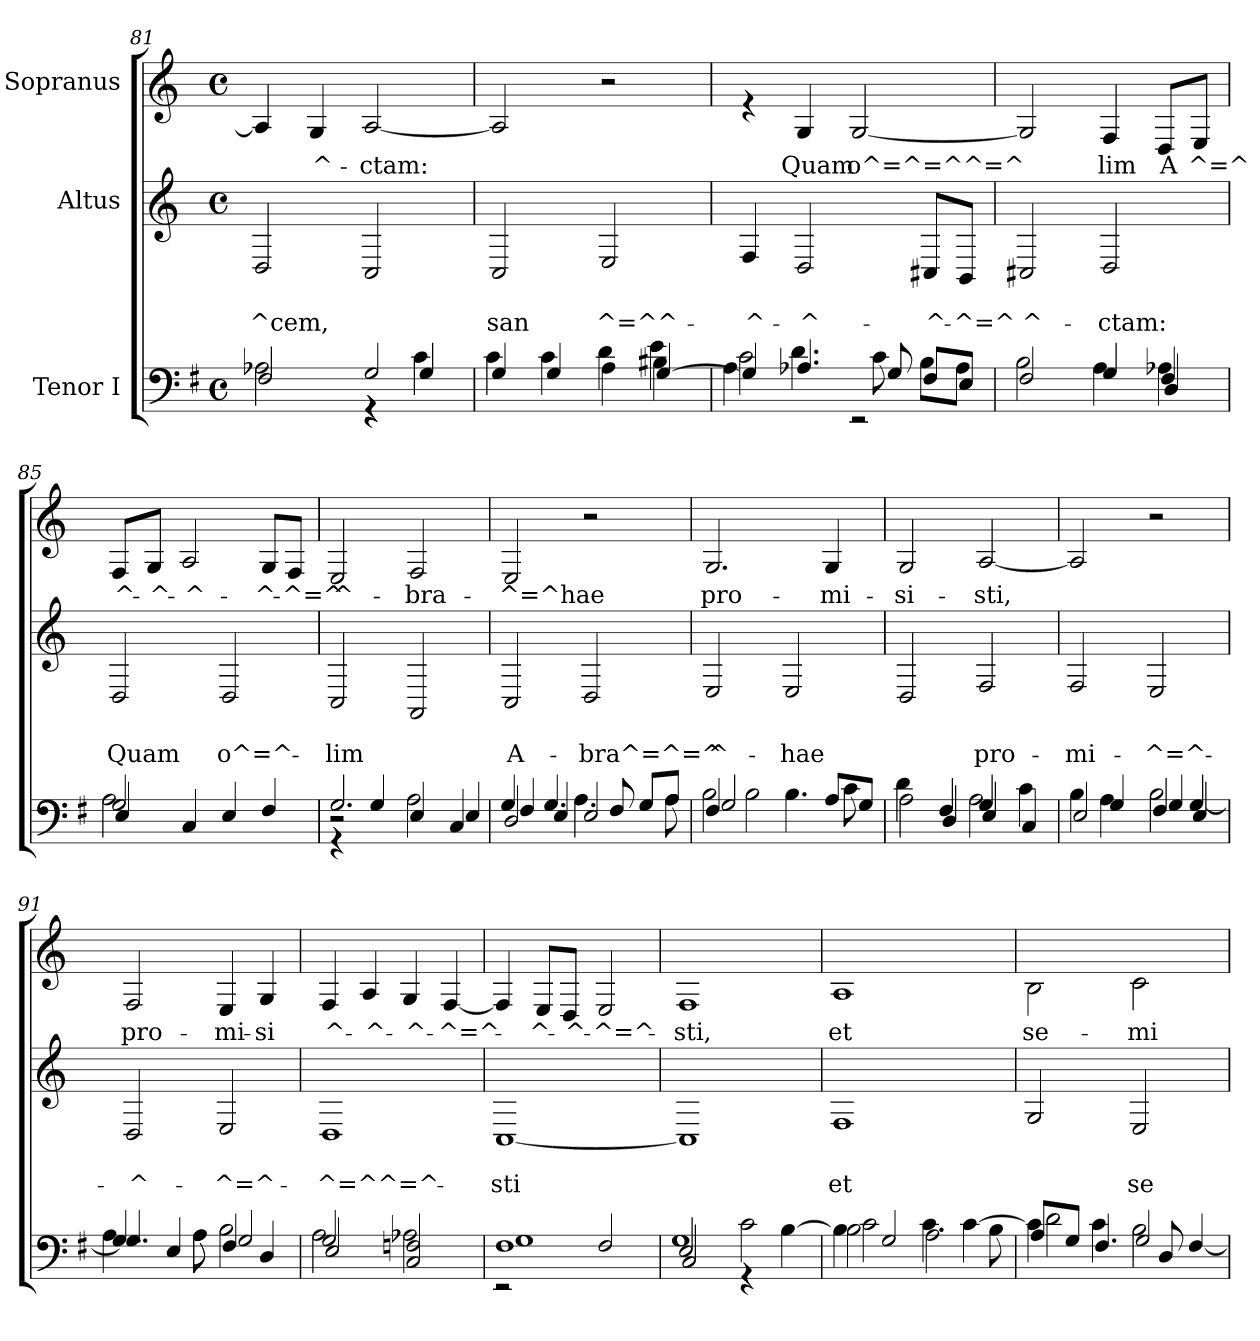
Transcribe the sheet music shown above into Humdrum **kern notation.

**kern	**kern	**text	**text	**kern	**text
*part3	*part2	*part2	*part2	*part1	*part1
*staff3	*staff2	*staff2	*staff2	*staff1	*staff1
*I"Tenor I	*I"Altus	*	*	*I"Sopranus	*
*clefF4	*clefG2	*	*	*clefG2	*
*ITrd4c7	*ITrd-7c-12	*	*	*ITrd-7c-12	*
*k[]	*k[]	*	*	*k[]	*
*C:	*C:	*	*	*C:	*
*M4/4	*M4/4	*	*	*M4/4	*
*met(c)	*met(c)	*	*	*met(c)	*
=81	=81	=81	=81	=81	=81
*^	*	*	*	*	*
*	*^	*	*	*	*	*
!	!	!	!	!	!LO:LY:b	!	!
2D-X\	2BB/	2ryy	2d/	.	-^cem,	4a/]	.
!	!	!	!	!	!	!	!LO:LY:b
.	.	.	.	.	.	4g/	-^-
!	!	!	!	!	!	!	!LO:LY:b
2C/	4rGG	4rGG	2c/	.	.	[<2a/	-ctam:
.	4C/	4F\	.	.	.	.	.
=82	=82	=82	=82	=82	=82	=82	=82
!	!	!	!	!	!LO:LY:b	!	!
2.ryy	4C/	4F\	2c/	.	san	2a/]	.
.	4C/	4F\	.	.	.	.	.
!	!	!	!	!	!LO:LY:b	!	!
.	4D\	4G\	2e/	.	^=^^-	2r	.
[<4C/	4E#X\	4A\	.	.	.	.	.
!!LO:LB:g=z
=83	=83	=83	=83	=83	=83	=83	=83
!	!	!	!	!	!LO:LY:b	!	!
4C/]	2F\	4D\	4f/	.	-^-	4re	.
!	!	!	!	!	!LO:LY:b	!	!LO:LY:b
4.D-X/	.	4.G\	2d/	.	-^-	4g/	Quam
!	!	!	!	!	!	!	!LO:LY:b
.	2rEE	.	.	.	.	[<2g/	o^=^=^^=^
8C/	.	8F\	.	.	.	.	.
!	!	!	!	!	!LO:LY:b	!	!
8BB/L	.	8E\L	8c#X/L	.	-^-	.	.
!	!	!	!	!	!LO:LY:b	!	!
8AA/J	.	8D-\J	8B/J	.	-^=^	.	.
=84	=84	=84	=84	=84	=84	=84	=84
!	!	!	!	!	!LO:LY:b	!	!
2BB/	2.ryy	2E\	2c#X/	.	^-	2g/]	.
!	!	!	!	!	!LO:LY:b	!	!LO:LY:b
4C/	.	4D\	2d/	.	-ctam:	4f/	lim
!	!	!	!	!	!	!	!LO:LY:b
4D-X\	4BB/	4GG/	.	.	.	8d/L	A
!	!	!	!	!	!	!	!LO:LY:b
.	.	.	.	.	.	8e/J	^=^
=85	=85	=85	=85	=85	=85	=85	=85
!	!	!	!	!	!LO:LY:b	!	!LO:LY:b
2C/	4AA/	2D\	2d/	.	Quam	8f/L	^-
!	!	!	!	!	!	!	!LO:LY:b
.	.	.	.	.	.	8g/J	-^-
!	!	!	!	!	!	!	!LO:LY:b
.	4FF/	.	.	.	.	2a/	-^-
!	!	!	!	!	!LO:LY:b	!	!
2ryy	4AA/	2ryy	2d/	.	o^=^-	.	.
!	!	!	!	!	!	!	!LO:LY:b
.	4BB/	.	.	.	.	8g/L	-^-
!	!	!	!	!	!	!	!LO:LY:b
.	.	.	.	.	.	8f/J	-^=^
=86	=86	=86	=86	=86	=86	=86	=86
!	!	!	!	!	!LO:LY:b	!	!LO:LY:b
4rGG	2.C/	2r	2c/	.	-lim	2e/	^-
4C/	.	.	.	.	.	.	.
!	!	!	!	!	!	!	!LO:LY:b
4AA/	.	2D\	2A/	.	.	2f/	-bra-
4FF/	4AA/	.	.	.	.	.	.
!!LO:LB:g=z
=87	=87	=87	=87	=87	=87	=87	=87
!	!	!	!	!	!LO:LY:b	!	!LO:LY:b
2GG/	4BB/	4C/	2c/	.	A-	2e/	-^=^hae
.	4.C/	4AA/	.	.	.	.	.
!	!	!	!	!	!LO:LY:b	!	!
2AA/	.	4.D\	2d/	.	-bra^=^=^	2r	.
.	8BB/	.	.	.	.	.	.
.	8C/L	.	.	.	.	.	.
.	8D/J	8D\	.	.	.	.	.
=88	=88	=88	=88	=88	=88	=88	=88
!	!	!	!	!	!LO:LY:b	!	!LO:LY:b
4BB/	2E\	2C/	2e/	.	^-	2.g/	pro-
2E\	.	.	.	.	.	.	.
!	!	!	!	!	!LO:LY:b	!	!
.	2ryy	4.E\	2e/	.	-hae	.	.
!	!	!	!	!	!	!	!LO:LY:b
8D/L	.	.	.	.	.	4g/	-mi-
8C/J	.	8F\	.	.	.	.	.
=89	=89	=89	=89	=89	=89	=89	=89
!	!	!	!	!	!	!	!LO:LY:b
2D\	4ryy	4G\	2d/	.	.	2g/	-si-
.	4BB/	4GG/	.	.	.	.	.
!	!	!	!	!	!LO:LY:b	!	!LO:LY:b
4C/	4AA/	2D\	2f/	.	pro-	[<2a/	-sti,
4F\	4FF/	.	.	.	.	.	.
=90	=90	=90	=90	=90	=90	=90	=90
!	!	!	!	!	!LO:LY:b	!	!
4E\	2AA/	4ryy	2f/	.	-mi-	2a/]	.
4C/	.	4D\	.	.	.	.	.
!	!	!	!	!	!LO:LY:b	!	!
2E\	4BB/	4C/	2e/	.	-^=^-	2r	.
.	[<4C/	4AA/	.	.	.	.	.
!!LO:LB:g=z
=91	=91	=91	=91	=91	=91	=91	=91
!	!	!	!	!	!LO:LY:b	!	!LO:LY:b
4.C/	4C/]	4.D\	2d/	.	-^-	2f/	pro-
.	4AA/	.	.	.	.	.	.
8D\	.	8D\	.	.	.	.	.
!	!	!	!	!	!LO:LY:b	!	!LO:LY:b
2E\	4BB/	2C/	2e/	.	-^=^-	4e/	-mi-
!	!	!	!	!	!	!	!LO:LY:b
.	4GG/	.	.	.	.	4g/	-si
=92	=92	=92	=92	=92	=92	=92	=92
!	!	!	!	!	!LO:LY:b	!	!LO:LY:b
2C/	2AA/	2D\	1d	.	-^=^^=^-	4f/	^-
!	!	!	!	!	!	!	!LO:LY:b
.	.	.	.	.	.	4a/	-^-
!	!	!	!	!	!	!	!LO:LY:b
2D-X\	2FF/	2BB-X/	.	.	.	4g/	-^-
!	!	!	!	!	!	!	!LO:LY:b
.	.	.	.	.	.	[<4f/	-^=^-
=93	=93	=93	=93	=93	=93	=93	=93
!	!	!	!	!	!LO:LY:b	!	!
1BB	2rEE	1C	[<1c	.	-sti	4f/]	.
!	!	!	!	!	!	!	!LO:LY:b
.	.	.	.	.	.	8e/L	-^-
!	!	!	!	!	!	!	!LO:LY:b
.	.	.	.	.	.	8d/J	-^-
!	!	!	!	!	!	!	!LO:LY:b
.	2BB/	.	.	.	.	2e/	-^=^-
=94	=94	=94	=94	=94	=94	=94	=94
!	!	!	!	!	!	!	!LO:LY:b
2AA/	1C	2FF/	1c]	.	.	1f	-sti,
4rGG	.	2F\	.	.	.	.	.
[>4E\	.	.	.	.	.	.	.
=95	=95	=95	=95	=95	=95	=95	=95
!	!	!	!	!	!LO:LY:b	!	!LO:LY:b
4E\]	2E\	2F\	1f	.	et	1a	et
2C/	.	.	.	.	.	.	.
.	4.F\	2D\	.	.	.	.	.
[>4F\	.	.	.	.	.	.	.
.	8E\	.	.	.	.	.	.
!!LO:PB:g=z
=96	=96	=96	=96	=96	=96	=96	=96
!	!	!	!	!	!	!	!LO:LY:b
4F\]	8D/L	2G\	2g/	.	.	2b\	se-
.	8C/J	.	.	.	.	.	.
4F\	4.BB/	.	.	.	.	.	.
!	!	!	!	!	!LO:LY:b	!	!LO:LY:b
2E\	.	2C/	2e/	.	se-	2cc\	-mi-
.	8GG/	.	.	.	.	.	.
.	[<4BB/	.	.	.	.	.	.
*v	*v	*v	*	*	*	*	*
=	=	=	=	=	=
*-	*-	*-	*-	*-	*-
